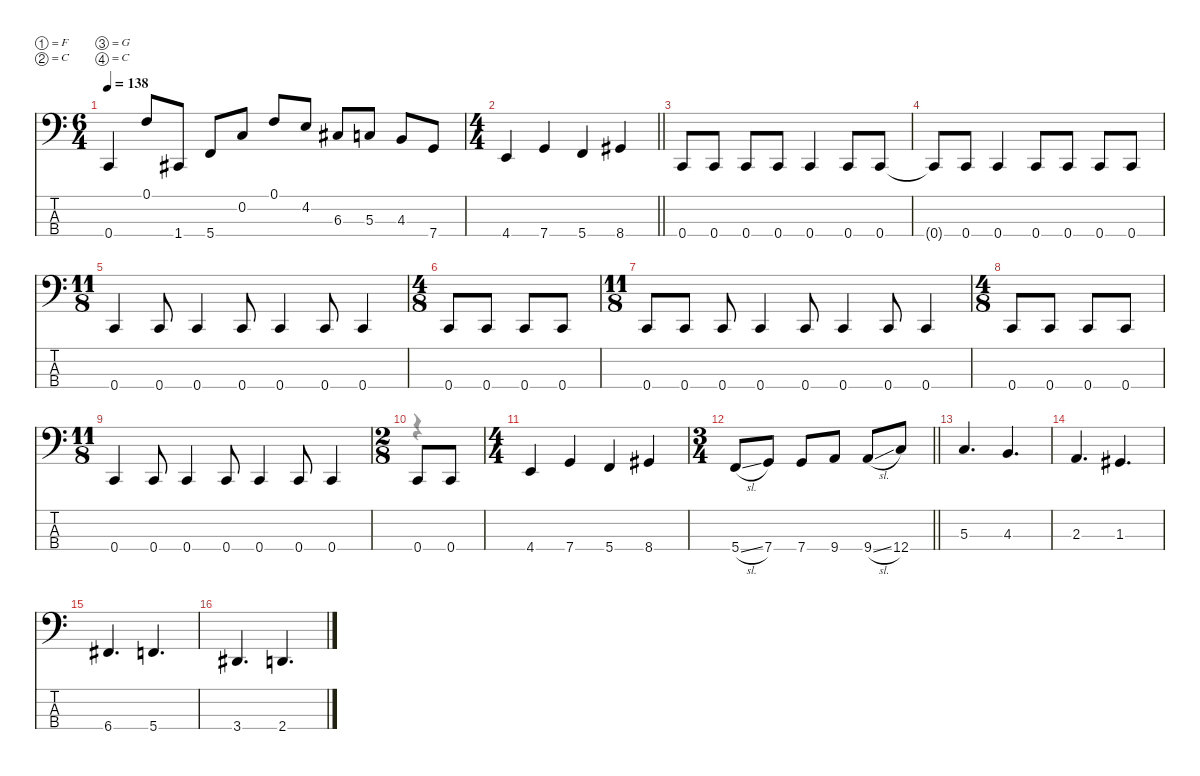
\defaultSystemsLayout 4
\hideDynamics
\bracketExtendMode nobrackets
\singleTrackTrackNamePolicy hidden
\multiTrackTrackNamePolicy hidden
\otherSystemsTrackNameOrientation horizontal
\track ("Bass" "el.bs.") {instrument electricbassfinger}
\staff {score tabs}
\tuning (F2 C2 G1 C1)
\voice
\ts (6 4)
\tempo 138
\clef f4
\ks c
0.4.4{dy fff beam Up} 0.1.8{beam Up} 1.4{acc #}.8{beam Up} 5.4.8{beam Up} 0.2.8{dy f beam Up} 0.1.8{dy fff beam Up} 4.2.8{beam Up} 6.3{acc #}.8{beam Up} 5.3.8{beam Up} 4.3.8{beam Up} 7.4.8{beam Up} |
\ts (4 4)
\beaming (8 2 2 2 2)
\barLineRight lightlight
4.4.4{beam Up} 7.4.4{beam Up} 5.4.4{beam Up} 8.4{acc #}.4{beam Up} |
0.4.8{beam Up} 0.4.8{beam Up} 0.4.8{beam Up} 0.4.8{beam Up} 0.4.4{beam Up} 0.4.8{beam Up} 0.4.8{dy f beam Up} |
0.4{t}.8{beam Up} 0.4.8{beam Up} 0.4.4{beam Up} 0.4.8{dy fff beam Up} 0.4.8{beam Up} 0.4.8{beam Up} 0.4.8{beam Up} |
\ts (11 8)
\beaming (8 3 3 3 2)
0.4.4{beam Up} 0.4.8{beam Up} 0.4.4{beam Up} 0.4.8{beam Up} 0.4.4{beam Up} 0.4.8{beam Up} 0.4.4{beam Up} |
\ts (4 8)
\beaming (8 2 2)
0.4.8{beam Up} 0.4.8{beam Up} 0.4.8{beam Up} 0.4.8{beam Up} |
\ts (11 8)
\beaming (8 2 2 7)
0.4.8{beam Up} 0.4.8{beam Up} 0.4.8{beam Up} 0.4.4{beam Up} 0.4.8{beam Up} 0.4.4{beam Up} 0.4.8{beam Up} 0.4.4{beam Up} |
\ts (4 8)
\beaming (8 2 2)
0.4.8{beam Up} 0.4.8{beam Up} 0.4.8{beam Up} 0.4.8{beam Up} |
\ts (11 8)
\beaming (8 3 3 3 2)
0.4.4{beam Up} 0.4.8{beam Up} 0.4.4{beam Up} 0.4.8{beam Up} 0.4.4{beam Up} 0.4.8{beam Up} 0.4.4{beam Up} |
\ts (2 8)
\beaming (8 2)
0.4.8{beam Up} 0.4.8{beam Up} |
\ts (4 4)
\beaming (8 2 2 2 2)
4.4.4{beam Up} 7.4.4{beam Up} 5.4.4{beam Up} 8.4{acc #}.4{beam Up} |
\ts (3 4)
\beaming (8 2 2 2)
\barLineRight lightlight
5.4{sl}.8{beam Up} 7.4.8{beam Up} 7.4.8{beam Up} 9.4.8{beam Up} 9.4{sl}.8{beam Up} 12.4.8{beam Up} |
5.3.4{d dy f beam Up} 4.3.4{d beam Up} |
2.3.4{d beam Up} 1.3{acc #}.4{d beam Up} |
6.4{acc #}.4{d beam Up} 5.4.4{d beam Up} |
3.4{acc #}.4{d beam Up} 2.4.4{d beam Up}
\voice
\clef f4
\ottava regular
\simile none
\ks c
|
\barLineRight lightlight
|
|
|
|
|
|
|
|
r.4{dy mf beam Down} |
|
\barLineRight lightlight
|
|
|
|
